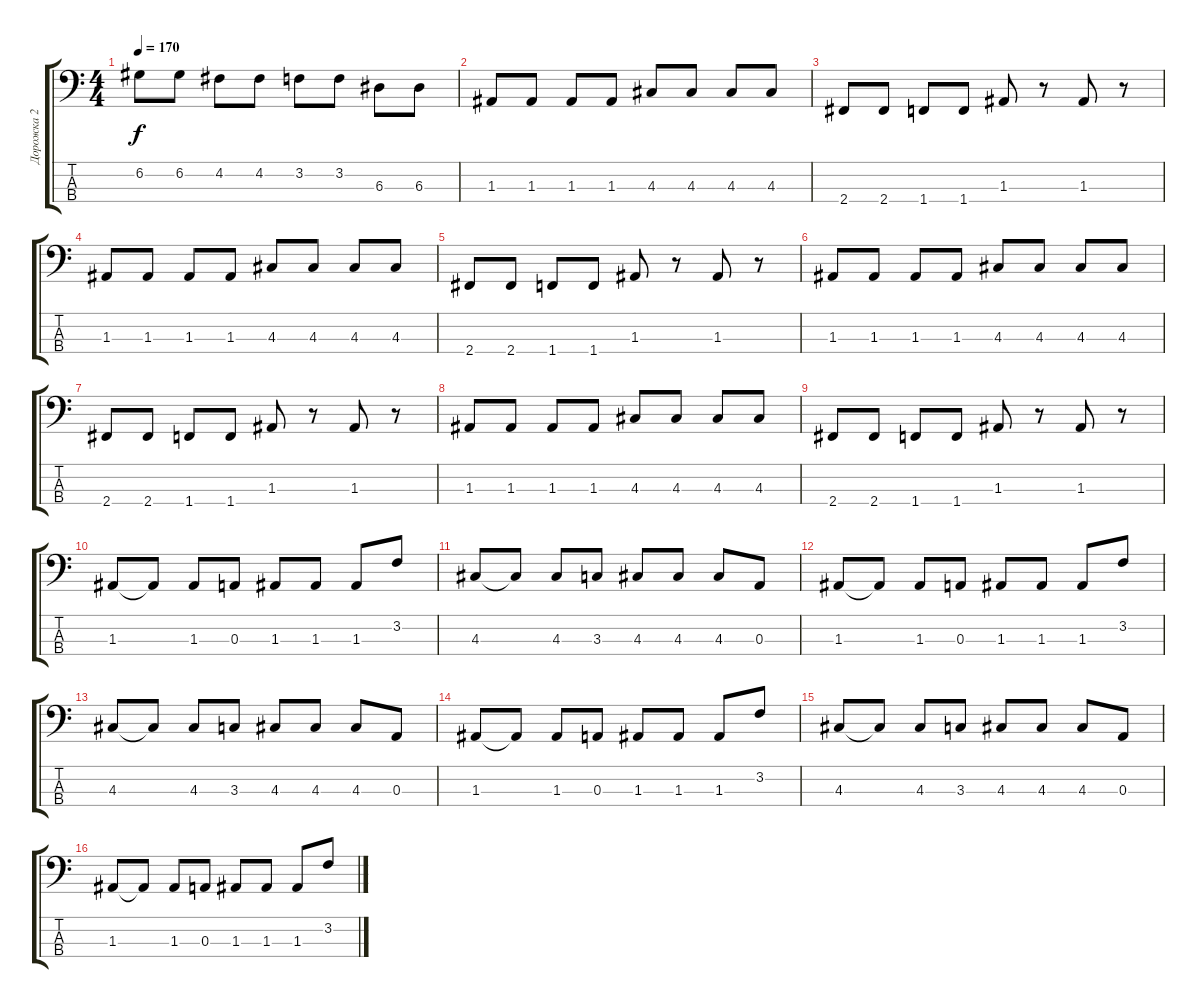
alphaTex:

\track ("Дорожка 2" "Дорожка 2") {instrument electricbasspick}
\staff {score tabs}
\tuning (G2 D2 A1 E1) {hide}
\ts (4 4)
\tempo 170
\clef f4
\ks c
6.2.8{dy f} 6.2.8 4.2.8 4.2.8 3.2.8 3.2.8 6.3.8 6.3.8 |
1.3.8 1.3.8 1.3.8 1.3.8 4.3.8 4.3.8 4.3.8 4.3.8 |
2.4.8 2.4.8 1.4.8 1.4.8 1.3.8 r.8 1.3.8 r.8 |
1.3.8 1.3.8 1.3.8 1.3.8 4.3.8 4.3.8 4.3.8 4.3.8 |
2.4.8 2.4.8 1.4.8 1.4.8 1.3.8 r.8 1.3.8 r.8 |
1.3.8 1.3.8 1.3.8 1.3.8 4.3.8 4.3.8 4.3.8 4.3.8 |
2.4.8 2.4.8 1.4.8 1.4.8 1.3.8 r.8 1.3.8 r.8 |
1.3.8 1.3.8 1.3.8 1.3.8 4.3.8 4.3.8 4.3.8 4.3.8 |
2.4.8 2.4.8 1.4.8 1.4.8 1.3.8 r.8 1.3.8 r.8 |
1.3.8 1.3{t}.8 1.3.8 0.3.8 1.3.8 1.3.8 1.3.8 3.2.8 |
4.3.8 4.3{t}.8 4.3.8 3.3.8 4.3.8 4.3.8 4.3.8 0.3.8 |
1.3.8 1.3{t}.8 1.3.8 0.3.8 1.3.8 1.3.8 1.3.8 3.2.8 |
4.3.8 4.3{t}.8 4.3.8 3.3.8 4.3.8 4.3.8 4.3.8 0.3.8 |
1.3.8 1.3{t}.8 1.3.8 0.3.8 1.3.8 1.3.8 1.3.8 3.2.8 |
4.3.8 4.3{t}.8 4.3.8 3.3.8 4.3.8 4.3.8 4.3.8 0.3.8 |
1.3.8 1.3{t}.8 1.3.8 0.3.8 1.3.8 1.3.8 1.3.8 3.2.8
